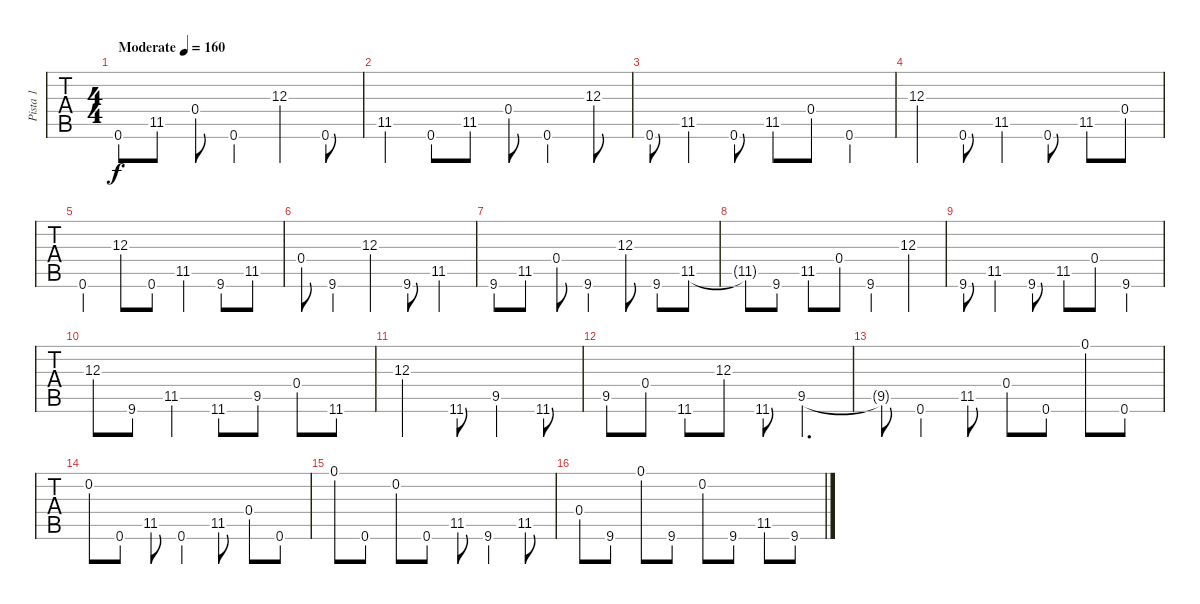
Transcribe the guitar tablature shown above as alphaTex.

\track ("Pista 1" "Pista 1") {instrument acousticguitarsteel}
\staff {tabs}
\tuning (C4 F3 G3 C3 F2 C2) {hide}
\ts (4 4)
\tempo (160 "Moderate")
\clef g2
\ks c
0.6.8{dy f instrument acousticguitarsteel} 11.5.8 0.4.8 0.6.4 12.3.4 0.6.8 |
11.5.4 0.6.8 11.5.8 0.4.8 0.6.4 12.3.8 |
0.6.8 11.5.4 0.6.8 11.5.8 0.4.8 0.6.4 |
12.3.4 0.6.8 11.5.4 0.6.8 11.5.8 0.4.8 |
0.6.4 12.3.8 0.6.8 11.5.4 9.6.8 11.5.8 |
0.4.8 9.6.4 12.3.4 9.6.8 11.5.4 |
9.6.8 11.5.8 0.4.8 9.6.4 12.3.8 9.6.8 11.5.8 |
11.5{t}.8 9.6.8 11.5.8 0.4.8 9.6.4 12.3.4 |
9.6.8 11.5.4 9.6.8 11.5.8 0.4.8 9.6.4 |
12.3.8 9.6.8 11.5.4 11.6.8 9.5.8 0.4.8 11.6.8 |
12.3.2 11.6.8 9.5.4 11.6.8 |
9.5.8 0.4.8 11.6.8 12.3.8 11.6.8 9.5.4{d} |
9.5{t}.8 0.6.4 11.5.8 0.4.8 0.6.8 0.1.8 0.6.8 |
0.2.8 0.6.8 11.5.8 0.6.4 11.5.8 0.4.8 0.6.8 |
0.1.8 0.6.8 0.2.8 0.6.8 11.5.8 9.6.4 11.5.8 |
0.4.8 9.6.8 0.1.8 9.6.8 0.2.8 9.6.8 11.5.8 9.6.8
